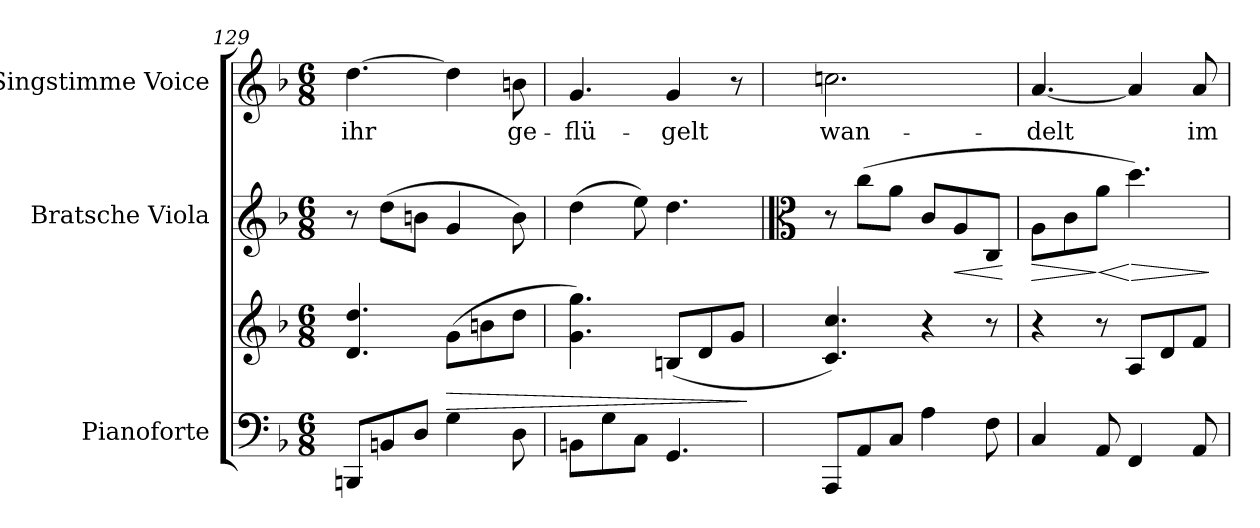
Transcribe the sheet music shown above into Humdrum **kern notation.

**kern	**kern	**dynam	**kern	**dynam	**kern	**text
*part3	*part3	*part3	*part2	*part2	*part1	*part1
*staff4	*staff3	*staff3/4	*staff2	*staff2	*staff1	*staff1
*I"Pianoforte	*	*	*I"Bratsche Viola	*	*I"Singstimme Voice	*
*I'Pno	*	*	*I'Vla	*	*	*
*clefF4	*clefG2	*	*clefG2	*	*clefG2	*
*k[b-]	*k[b-]	*	*k[b-]	*	*k[b-]	*
*M6/8	*M6/8	*	*M6/8	*	*M6/8	*
=129	=129	=129	=129	=129	=129	=129
8BBBn/L	4.d/ 4.dd/	.	8r	.	[4.dd\	ihr
8BBn/	.	.	(8dd\L	.	.	.
8D/J	.	.	8bn\J	.	.	.
!	!	!LO:HP:b	!	!	!	!
4G\	(8g\L	>	4g/	.	4dd\]	.
.	8bn\	.	.	.	.	.
8D\	8dd\J	.	8b\)	.	8bn\	ge-
=130	=130	=130	=130	=130	=130	=130
8BBn\L	4.g\ 4.gg\)	.	(4dd\	.	4.g/	-flü-
8G\	.	.	.	.	.	.
8C\J	.	.	8ee\)	.	.	.
4.GG/	(>8Bn/L	.	4.dd\	.	4g/	-gelt
.	8d/	.	.	.	.	.
.	8g/J	.	.	.	8r	.
.	.	]	.	.	.	.
=131	=131	=131	=131	=131	=131	=131
*	*	*	*clefC3	*	*	*
!	!	!LO:DY:b	!	!	!	!
!	!	!LO:DY:n=1:b	!	!	!	!
8AAA/L	4.c/ 4.cc/)	p other-dynamics	8r	.	2.ccn\	wan-
8AA/	.	.	(8cc\L	.	.	.
8C/J	.	.	8a\J	.	.	.
4A\	4r	.	8c/L	.	.	.
!	!	!	!	!LO:HP:b	!	!
.	.	.	8A/	<	.	.
8F\	8r	.	8C/J	.	.	.
.	.	.	.	[	.	.
=132	=132	=132	=132	=132	=132	=132
!	!	!	!	!LO:HP:b	!	!
4C/	4r	.	8A\L	>	[4.a/	-delt
.	.	.	8c\	.	.	.
!	!	!	!	!LO:HP:n=1:b	!	!
8AA/	8r	.	8a\J	] <	.	.
!	!	!	!	!LO:HP:n=1:b	!	!
4FF/	8A/L	.	4.dd\)	[ >	4a/]	.
.	8d/	.	.	.	.	.
8AA/	8f/J	.	.	.	8a/	im
.	.	.	.	]	.	.
=	=	=	=	=	=	=
*-	*-	*-	*-	*-	*-	*-
